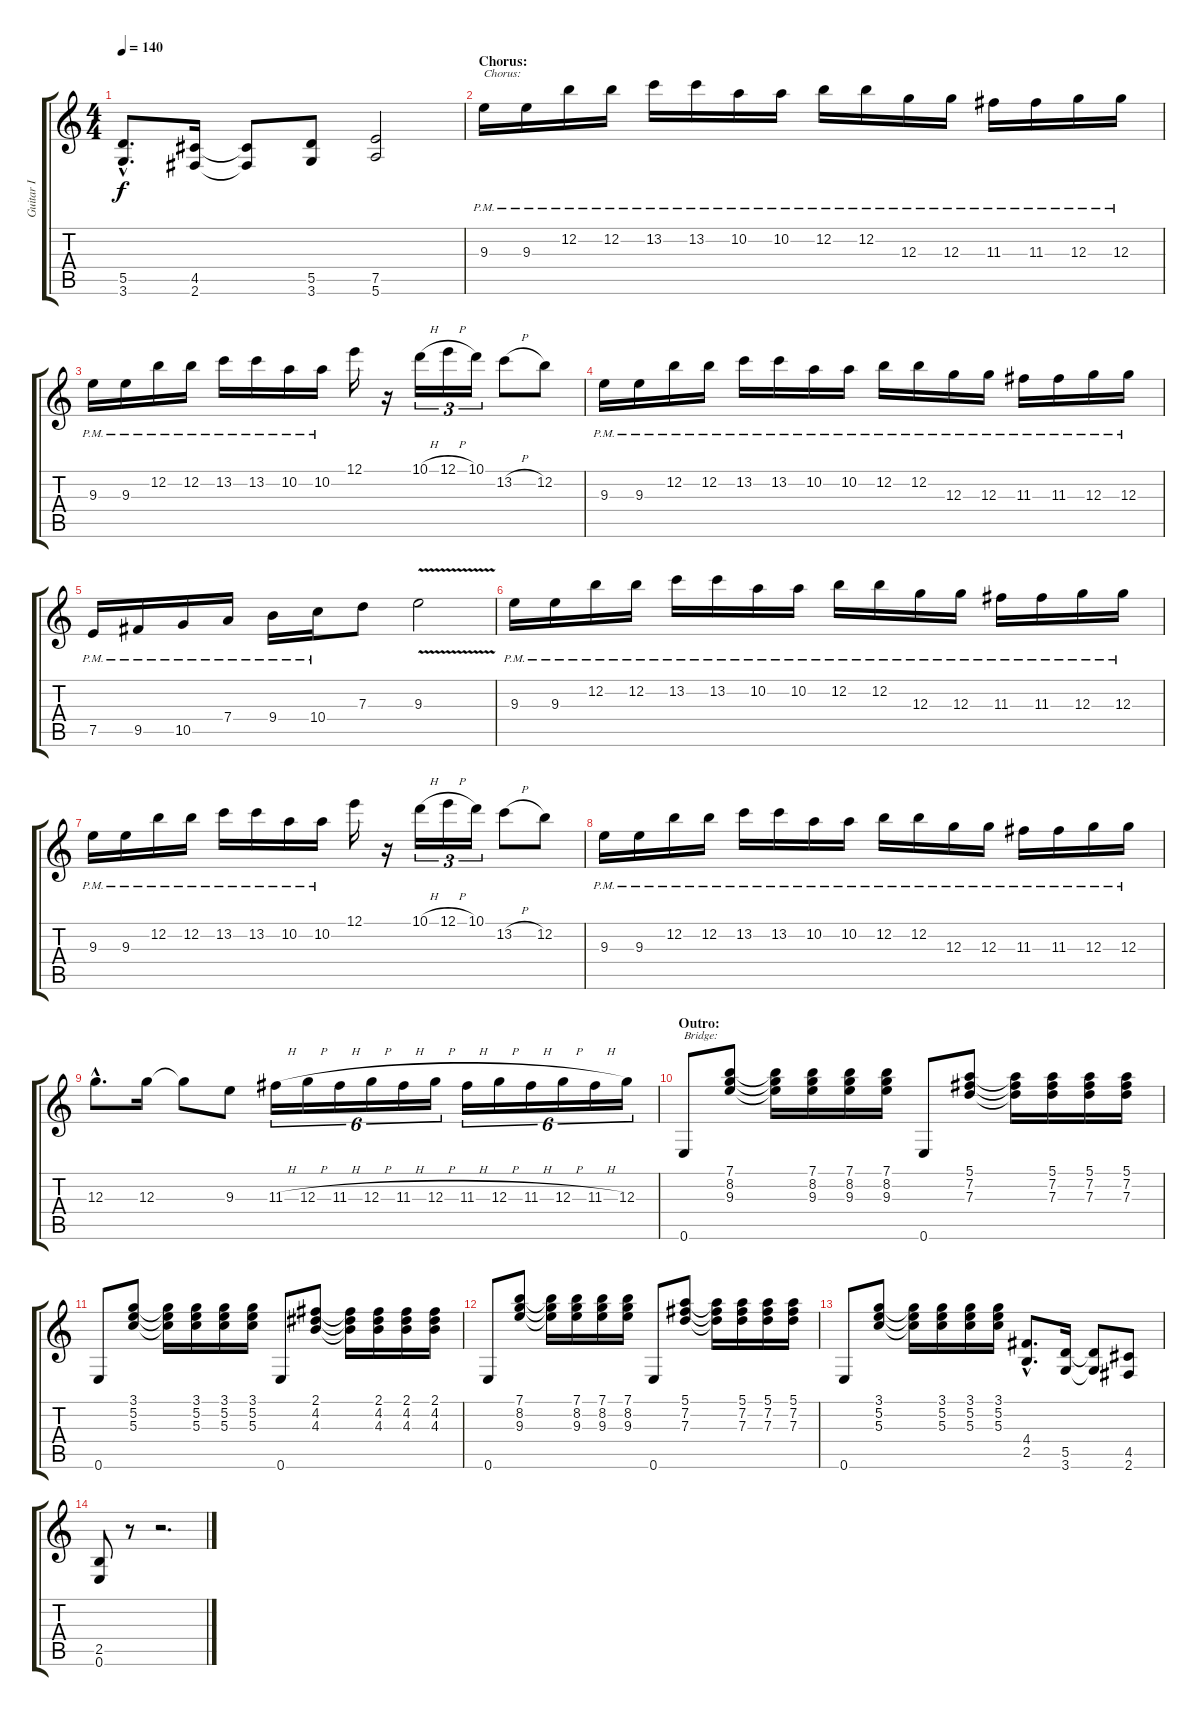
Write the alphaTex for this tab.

\track ("Guitar I" "Guitar I") {instrument distortionguitar}
\staff {score tabs}
\tuning (E4 B3 G3 D3 A2 E2) {hide}
\ts (4 4)
\tempo 140
\clef g2
\ks c
(5.5{hac} 3.6{hac}).8{d dy f} (4.5 2.6).16 (4.5{t} 2.6{t}).8 (5.5 3.6).8 (7.5 5.6).2 |
\section ("" "Chorus:")
9.3{pm}.16{txt "Chorus:"} 9.3{pm}.16 12.2{pm}.16 12.2{pm}.16 13.2{pm}.16 13.2{pm}.16 10.2{pm}.16 10.2{pm}.16 12.2{pm}.16 12.2{pm}.16 12.3{pm}.16 12.3{pm}.16 11.3{pm}.16 11.3{pm}.16 12.3{pm}.16 12.3{pm}.16 |
9.3{pm}.16 9.3{pm}.16 12.2{pm}.16 12.2{pm}.16 13.2{pm}.16 13.2{pm}.16 10.2{pm}.16 10.2{pm}.16 12.1.16 r.16 10.1{h}.16{tu (3 2)} 12.1{h}.16{tu (3 2)} 10.1.16{tu (3 2)} 13.2{h}.8 12.2.8 |
9.3{pm}.16 9.3{pm}.16 12.2{pm}.16 12.2{pm}.16 13.2{pm}.16 13.2{pm}.16 10.2{pm}.16 10.2{pm}.16 12.2{pm}.16 12.2{pm}.16 12.3{pm}.16 12.3{pm}.16 11.3{pm}.16 11.3{pm}.16 12.3{pm}.16 12.3{pm}.16 |
7.5{pm}.16 9.5{pm}.16 10.5{pm}.16 7.4{pm}.16 9.4{pm}.16 10.4{pm}.16 7.3.8 9.3{v}.2 |
9.3{pm}.16 9.3{pm}.16 12.2{pm}.16 12.2{pm}.16 13.2{pm}.16 13.2{pm}.16 10.2{pm}.16 10.2{pm}.16 12.2{pm}.16 12.2{pm}.16 12.3{pm}.16 12.3{pm}.16 11.3{pm}.16 11.3{pm}.16 12.3{pm}.16 12.3{pm}.16 |
9.3{pm}.16 9.3{pm}.16 12.2{pm}.16 12.2{pm}.16 13.2{pm}.16 13.2{pm}.16 10.2{pm}.16 10.2{pm}.16 12.1.16 r.16 10.1{h}.16{tu (3 2)} 12.1{h}.16{tu (3 2)} 10.1.16{tu (3 2)} 13.2{h}.8 12.2.8 |
9.3{pm}.16 9.3{pm}.16 12.2{pm}.16 12.2{pm}.16 13.2{pm}.16 13.2{pm}.16 10.2{pm}.16 10.2{pm}.16 12.2{pm}.16 12.2{pm}.16 12.3{pm}.16 12.3{pm}.16 11.3{pm}.16 11.3{pm}.16 12.3{pm}.16 12.3{pm}.16 |
12.3{hac}.8{d} 12.3.16 12.3{t}.8 9.3.8 11.3{h}.16{tu (6 4)} 12.3{h}.16{tu (6 4)} 11.3{h}.16{tu (6 4)} 12.3{h}.16{tu (6 4)} 11.3{h}.16{tu (6 4)} 12.3{h}.16{tu (6 4)} 11.3{h}.16{tu (6 4)} 12.3{h}.16{tu (6 4)} 11.3{h}.16{tu (6 4)} 12.3{h}.16{tu (6 4)} 11.3{h}.16{tu (6 4)} 12.3.16{tu (6 4)} |
\section ("" "Outro:")
0.6.8{txt "Bridge:"} (7.1 8.2 9.3).8 (7.1{t} 8.2{t} 9.3{t}).16 (7.1 8.2 9.3).16 (7.1 8.2 9.3).16 (7.1 8.2 9.3).16 0.6.8 (5.1 7.2 7.3).8 (5.1{t} 7.2{t} 7.3{t}).16 (5.1 7.2 7.3).16 (5.1 7.2 7.3).16 (5.1 7.2 7.3).16 |
0.6.8 (3.1 5.2 5.3).8 (3.1{t} 5.2{t} 5.3{t}).16 (3.1 5.2 5.3).16 (3.1 5.2 5.3).16 (3.1 5.2 5.3).16 0.6.8 (2.1 4.2 4.3).8 (2.1{t} 4.2{t} 4.3{t}).16 (2.1 4.2 4.3).16 (2.1 4.2 4.3).16 (2.1 4.2 4.3).16 |
0.6.8 (7.1 8.2 9.3).8 (7.1{t} 8.2{t} 9.3{t}).16 (7.1 8.2 9.3).16 (7.1 8.2 9.3).16 (7.1 8.2 9.3).16 0.6.8 (5.1 7.2 7.3).8 (5.1{t} 7.2{t} 7.3{t}).16 (5.1 7.2 7.3).16 (5.1 7.2 7.3).16 (5.1 7.2 7.3).16 |
0.6.8 (3.1 5.2 5.3).8 (3.1{t} 5.2{t} 5.3{t}).16 (3.1 5.2 5.3).16 (3.1 5.2 5.3).16 (3.1 5.2 5.3).16 (4.4{hac} 2.5{hac}).8{d} (5.5 3.6).16 (5.5{t} 3.6{t}).8 (4.5 2.6).8 |
(2.5 0.6).8 r.8 r.2{d}
